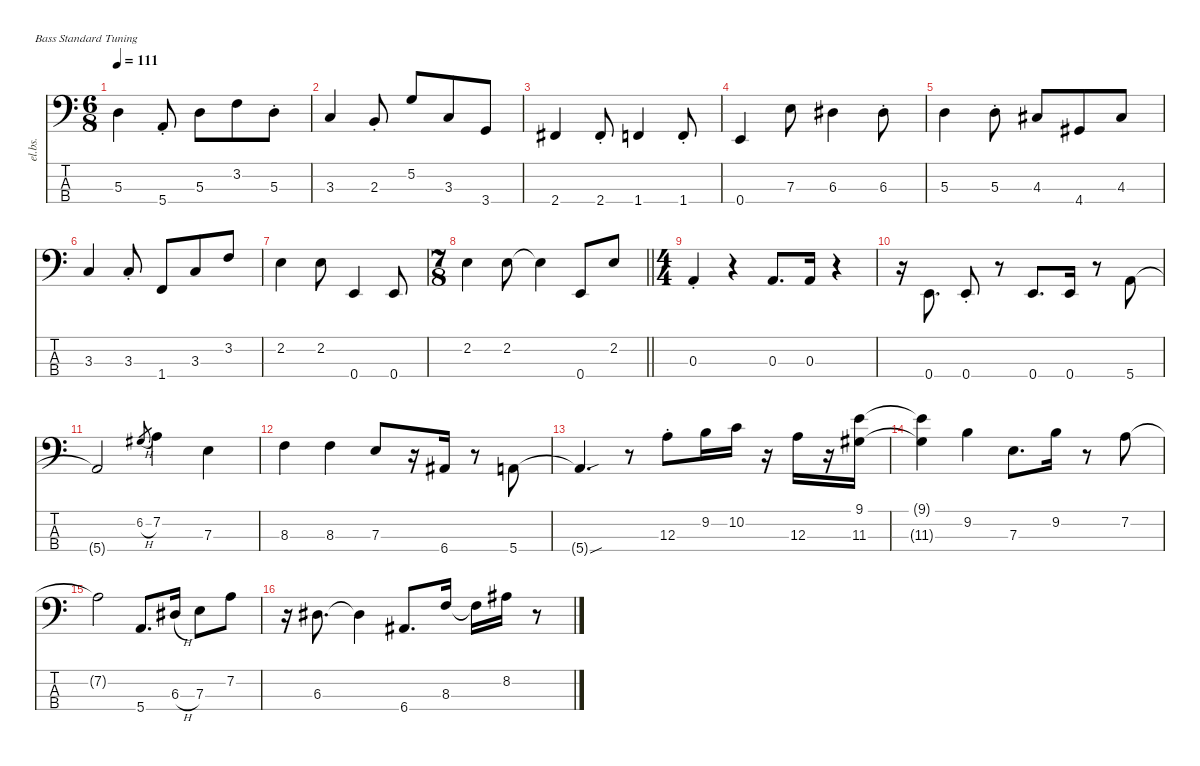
\defaultSystemsLayout 4
\hideDynamics
\bracketExtendMode nobrackets
\track ("Electric Bass" "el.bs.") {instrument electricbassfinger}
\staff {score tabs}
\tuning (G2 D2 A1 E1)
\ts (6 8)
\tempo 111
\clef f4
\ks c
5.3.4{dy mf beam Down} 5.4{st}.8{beam Up} 5.3.8{beam Down} 3.2.8{beam Down} 5.3{st}.8{beam Down} |
3.3.4{beam Up} 2.3{st}.8{beam Up} 5.2.8{beam Up} 3.3.8{beam Up} 3.4.8{beam Up} |
2.4{acc #}.4{beam Up} 2.4{st acc #}.8{beam Up} 1.4.4{beam Up} 1.4{st}.8{beam Up} |
0.4.4{beam Up} 7.3.8{beam Down} 6.3{acc #}.4{beam Down} 6.3{st acc #}.8{beam Down} |
5.3.4{beam Down} 5.3{st}.8{beam Down} 4.3{acc #}.8{beam Up} 4.4{acc #}.8{beam Up} 4.3{acc #}.8{beam Up} |
3.3.4{beam Up} 3.3{st}.8{beam Up} 1.4.8{beam Up} 3.3.8{beam Up} 3.2.8{beam Up} |
2.2.4{beam Down} 2.2.8{beam Down} 0.4.4{beam Up} 0.4.8{beam Up} |
\ts (7 8)
\beaming (8 3 2 2)
\barLineRight lightlight
2.2.4{beam Down} 2.2.8{beam Down} 2.2{t}.4{beam Down} 0.4.8{beam Up} 2.2.8{beam Up} |
\ts (4 4)
\beaming (8 2 2 2 2)
0.3{st}.4{beam Up} r.4{beam Down} 0.3.8{d beam Up} 0.3.16{beam Up} r.4{beam Down} |
r.16{beam Down} 0.4.8{d beam Up} 0.4{st}.8{beam Up} r.8{beam Down} 0.4.8{d beam Up} 0.4.16{beam Up} r.8{beam Down} 5.4.8{beam Up} |
5.4{t}.2{beam Up} 6.2{h acc #}.8{gr beam Up} 7.2.4{beam Down} 7.3.4{beam Down} |
8.3.4{beam Down} 8.3.4{beam Down} 7.3.8{beam Up} r.16{beam Up} 6.4{acc #}.16{beam Up} r.8{beam Down} 5.4.8{beam Up} |
5.4{sou t}.4{d beam Up} r.8{beam Down} 12.3{st}.8{beam Down} 9.2.16{beam Down} 10.2.16{beam Down} r.16{beam Down} 12.3.16{beam Down} r.16{beam Down} (11.3{acc #} 9.1).16{beam Down} |
(9.1{t} 11.3{t acc #}).4{beam Down} 9.2.4{beam Down} 7.3.8{d beam Down} 9.2.16{beam Down} r.8{beam Down} 7.2.8{beam Down} |
7.2{t}.2{beam Down} 5.4.8{d beam Up} 6.3{h acc #}.16{beam Up} 7.3.8{beam Down} 7.2.8{beam Down} |
r.16{beam Down} 6.3{acc #}.8{d beam Down} 6.3{t acc #}.4{beam Down} 6.4{acc #}.8{d beam Up} 8.3.16{beam Up} 8.3{t}.16{beam Down} 8.2{acc #}.16{beam Down} r.8{beam Down}
